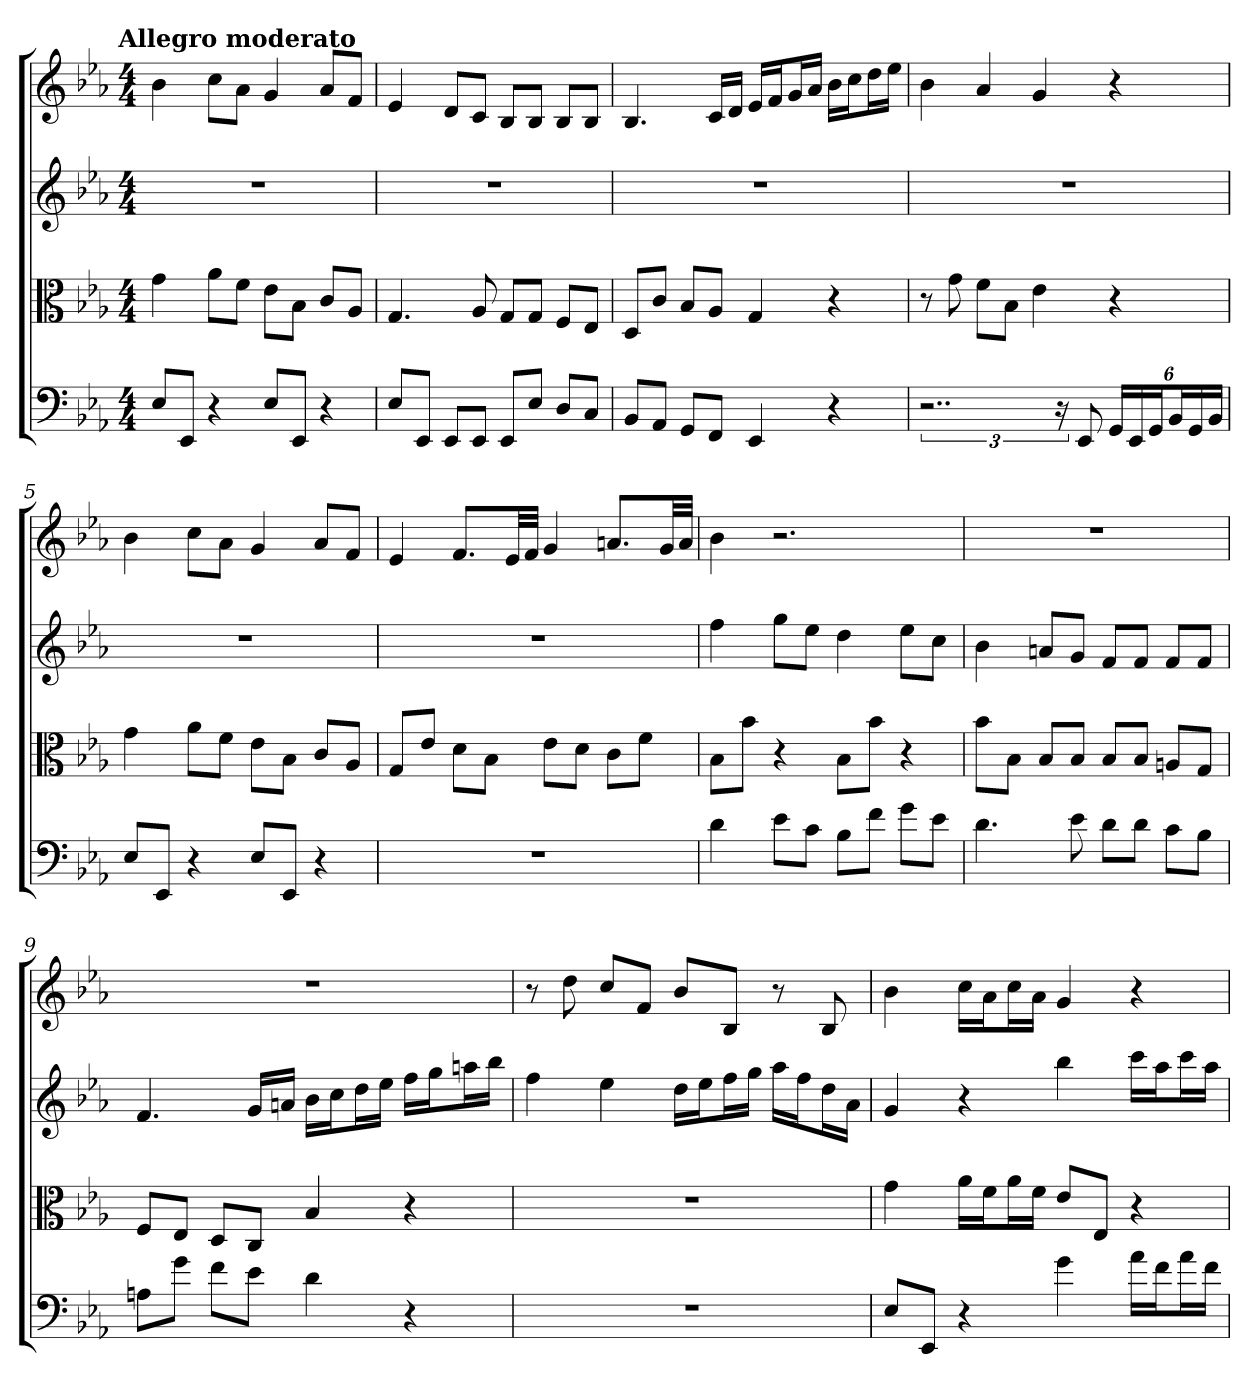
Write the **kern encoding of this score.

**kern	**kern	**kern	**kern
*part4	*part3	*part2	*part1
*staff4	*staff3	*staff2	*staff1
*clefF4	*clefC3	*clefG2	*clefG2
*k[b-e-a-]	*k[b-e-a-]	*k[b-e-a-]	*k[b-e-a-]
*E-:	*E-:	*E-:	*E-:
!!LO:TX:omd:t=Allegro moderato
*M4/4	*M4/4	*M4/4	*M4/4
*MM128	*MM128	*MM128	*MM128
=	=	=	=
8E-/L	4g	1r	4b-
8EE-/J	.	.	.
4r	8a-\L	.	8cc\L
.	8f\J	.	8a-\J
8E-/L	8e-\L	.	4g
8EE-/J	8B-\J	.	.
4r	8c/L	.	8a-/L
.	8A-/J	.	8f/J
=2	=2	=2	=2
8E-/L	4.G	1r	4e-
8EE-/J	.	.	.
8EE-/L	.	.	8d/L
8EE-/J	8A-	.	8c/J
8EE-/L	8G/L	.	8B-/L
8E-/J	8G/J	.	8B-/J
8D/L	8F/L	.	8B-/L
8C/J	8E-/J	.	8B-/J
=3	=3	=3	=3
8BB-/L	8D/L	1r	4.B-
8AA-/J	8c/J	.	.
8GG/L	8B-/L	.	.
8FF/J	8A-/J	.	16c/LL
.	.	.	16d/JJ
4EE-	4G	.	16e-/LL
.	.	.	16f/J
.	.	.	16g/L
.	.	.	16a-/JJ
4r	4r	.	16b-\LL
.	.	.	16cc\J
.	.	.	16dd\L
.	.	.	16ee-\JJ
=4	=4	=4	=4
3..r	8r	1r	4b-
.	8g	.	.
.	8f\L	.	4a-
.	8B-\J	.	.
.	4e-	.	4g
24r	.	.	.
8EE-	.	.	.
24GG/LL	4r	.	4r
24EE-/	.	.	.
24GG/J	.	.	.
24BB-/L	.	.	.
24GG/	.	.	.
24BB-/JJ	.	.	.
=5	=5	=5	=5
8E-/L	4g	1r	4b-
8EE-/J	.	.	.
4r	8a-\L	.	8cc\L
.	8f\J	.	8a-\J
8E-/L	8e-\L	.	4g
8EE-/J	8B-\J	.	.
4r	8c/L	.	8a-/L
.	8A-/J	.	8f/J
=6	=6	=6	=6
1r	8G/L	1r	4e-
.	8e-/J	.	.
.	8d\L	.	8.f/L
.	8B-\J	.	.
.	.	.	32e-/LL
.	.	.	32f/JJJ
.	8e-\L	.	4g
.	8d\J	.	.
.	8c\L	.	8.an/L
.	8f\J	.	.
.	.	.	32g/LL
.	.	.	32a/JJJ
=7	=7	=7	=7
4d	8B-\L	4ff	4b-
.	8b-\J	.	.
8e-\L	4r	8gg\L	2.r
8c\J	.	8ee-\J	.
8B-\L	8B-\L	4dd	.
8f\J	8b-\J	.	.
8g\L	4r	8ee-\L	.
8e-\J	.	8cc\J	.
=8	=8	=8	=8
4.d	8b-\L	4b-	1r
.	8B-\J	.	.
.	8B-/L	8an/L	.
8e-	8B-/J	8g/J	.
8d\L	8B-/L	8f/L	.
8d\J	8B-/J	8f/J	.
8c\L	8An/L	8f/L	.
8B-\J	8G/J	8f/J	.
=9	=9	=9	=9
8An\L	8F/L	4.f	1r
8g\J	8E-/J	.	.
8f\L	8D/L	.	.
8e-\J	8C/J	16g/LL	.
.	.	16an/JJ	.
4d	4B-	16b-\LL	.
.	.	16cc\J	.
.	.	16dd\L	.
.	.	16ee-\JJ	.
4r	4r	16ff\LL	.
.	.	16gg\J	.
.	.	16aan\L	.
.	.	16bb-\JJ	.
=10	=10	=10	=10
1r	1r	4ff	8r
.	.	.	8dd
.	.	4ee-	8cc/L
.	.	.	8f/J
.	.	16dd\LL	8b-/L
.	.	16ee-\J	.
.	.	16ff\L	8B-/J
.	.	16gg\JJ	.
.	.	16aa-\LL	8r
.	.	16ff\J	.
.	.	16dd\L	8B-
.	.	16a-\JJ	.
=11	=11	=11	=11
8E-/L	4g	4g	4b-
8EE-/J	.	.	.
4r	16a-\LL	4r	16cc\LL
.	16f\J	.	16a-\J
.	16a-\L	.	16cc\L
.	16f\JJ	.	16a-\JJ
4g	8e-/L	4bb-	4g
.	8E-/J	.	.
16a-\LL	4r	16ccc\LL	4r
16f\J	.	16aa-\J	.
16a-\L	.	16ccc\L	.
16f\JJ	.	16aa-\JJ	.
=	=	=	=
*-	*-	*-	*-
